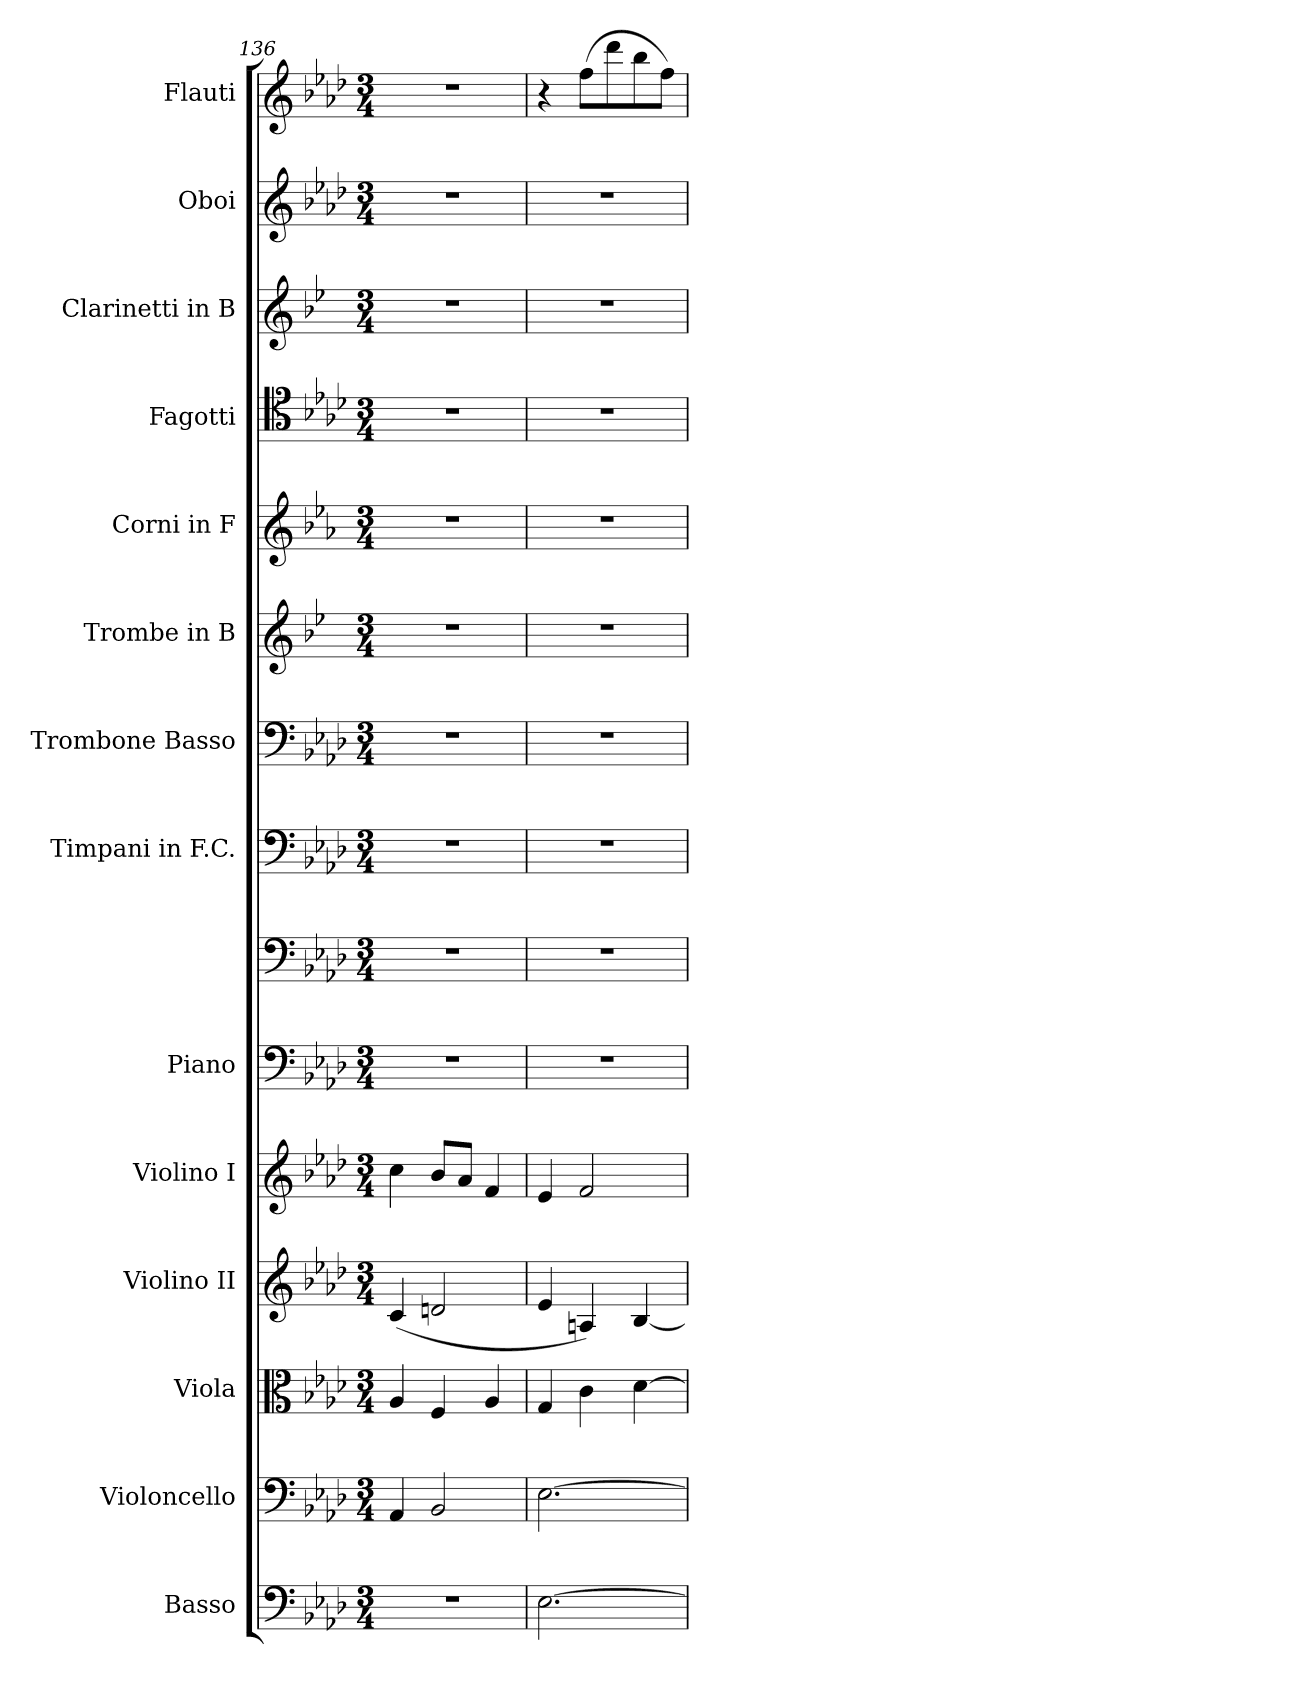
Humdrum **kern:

**kern	**kern	**kern	**kern	**kern	**kern	**kern	**kern	**kern	**kern	**kern	**kern	**kern	**kern	**kern
*part14	*part13	*part12	*part11	*part10	*part9	*part9	*part8	*part7	*part6	*part5	*part4	*part3	*part2	*part1
*staff15	*staff14	*staff13	*staff12	*staff11	*staff10	*staff9	*staff8	*staff7	*staff6	*staff5	*staff4	*staff3	*staff2	*staff1
*I"Basso	*I"Violoncello	*I"Viola	*I"Violino II	*I"Violino I	*I"Piano	*	*I"Timpani in F.C.	*I"Trombone Basso	*I"Trombe in B	*I"Corni in F	*I"Fagotti	*I"Clarinetti in B	*I"Oboi	*I"Flauti
*	*	*	*	*	*I'Pno.	*	*I'Timp.	*	*	*	*	*	*I'Ob.	*I'Fl.
*clefF4	*clefF4	*clefC3	*clefG2	*clefG2	*clefF4	*clefF4	*clefF4	*clefF4	*clefG2	*clefG2	*clefC4	*clefG2	*clefG2	*clefG2
*ITrd7c12	*	*	*	*	*	*	*	*	*ITrd1c2	*ITrd4c7	*	*ITrd1c2	*	*
*k[b-e-a-d-]	*k[b-e-a-d-]	*k[b-e-a-d-]	*k[b-e-a-d-]	*k[b-e-a-d-]	*k[b-e-a-d-]	*k[b-e-a-d-]	*k[b-e-a-d-]	*k[b-e-a-d-]	*k[b-e-a-d-]	*k[b-e-a-d-]	*k[b-e-a-d-]	*k[b-e-a-d-]	*k[b-e-a-d-]	*k[b-e-a-d-]
*M3/4	*M3/4	*M3/4	*M3/4	*M3/4	*M3/4	*M3/4	*M3/4	*M3/4	*M3/4	*M3/4	*M3/4	*M3/4	*M3/4	*M3/4
=136	=136	=136	=136	=136	=136	=136	=136	=136	=136	=136	=136	=136	=136	=136
2.r	4AA-/	4A-/	(>4c/	4cc\	2.r	2.r	2.r	2.r	2.r	2.r	2.r	2.r	2.r	2.r
.	2BB-/	4F/	2dn/	8b-/L	.	.	.	.	.	.	.	.	.	.
.	.	.	.	8a-/J	.	.	.	.	.	.	.	.	.	.
.	.	4A-/	.	4f/	.	.	.	.	.	.	.	.	.	.
=137	=137	=137	=137	=137	=137	=137	=137	=137	=137	=137	=137	=137	=137	=137
[2.EE-\	[2.E-\	4G/	4e-/	4e-/	2.r	2.r	2.r	2.r	2.r	2.r	2.r	2.r	2.r	4r
.	.	4c\	4An/)	2f/	.	.	.	.	.	.	.	.	.	(>8ff\L
.	.	.	.	.	.	.	.	.	.	.	.	.	.	8ddd-\
.	.	[4d-\	[4B-/	.	.	.	.	.	.	.	.	.	.	8bb-\
.	.	.	.	.	.	.	.	.	.	.	.	.	.	8ff\J)
=	=	=	=	=	=	=	=	=	=	=	=	=	=	=
*-	*-	*-	*-	*-	*-	*-	*-	*-	*-	*-	*-	*-	*-	*-
